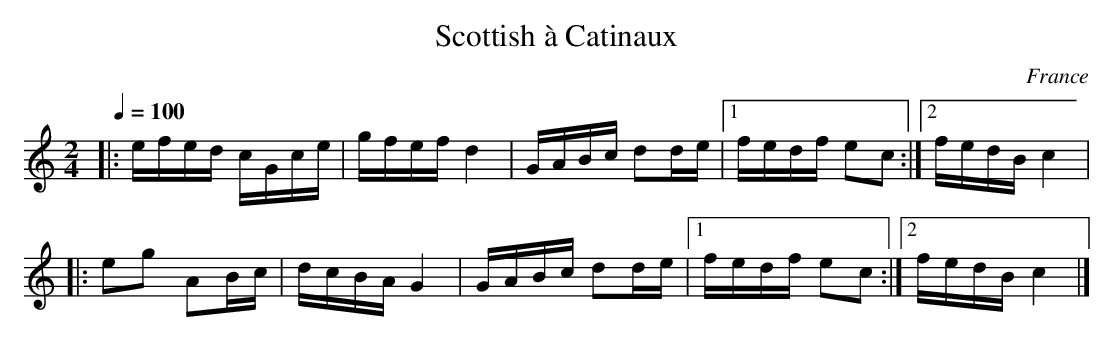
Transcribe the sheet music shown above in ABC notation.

X:1
T:Scottish à Catinaux
O:France
M:2/4
L:1/16
Q:1/4=100
K:C
|:efed cGce|gfef d4|GABc d2de|1fedf e2c2:|2fedB c4|
|:e2g2 A2Bc|dcBA G4|GABc d2de|1fedf e2c2:|2fedB c4|]
